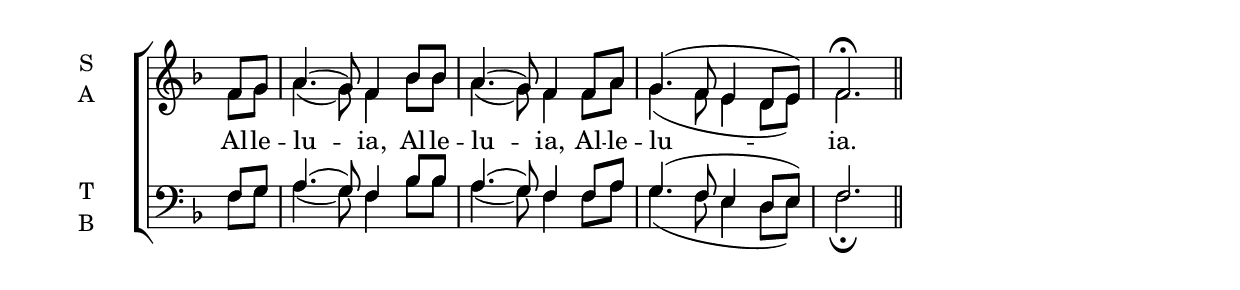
\version "2.18.2"

global = {
  \time 4/4 % Not used, Time_signature_engraver is removed from layout
  \key f \major
}

verseOne = \lyricmode {
   Al -- le -- lu -- ia,
   Al -- le -- lu -- ia,
   Al -- le -- lu -- ia.
}

soprano = \relative g' {
  % Ritardando spanning several notes use '\startTextSpan' and \stopTextSpan
  \global % Leave these here for key to display
  \partial 4 f8 g a4.( g8) f4
  bes8 bes a4.( g8) f4
  f8 a g4.( f8 e4 d8 e) f2. \fermata \bar "||"
}

alto = \relative g' {
  \global % Leave these here for key to display
  \partial 4 f8 g a4.( g8) f4
  bes8 bes a4.( g8) f4
  f8 a g4.( f8 e4 d8 e) f2.
}

tenor = \relative c {
  \global % Leave these here for key to display
  \partial 4 f8 g a4.( g8) f4
  bes8 bes a4.( g8) f4
  f8 a g4.( f8 e4 d8 e) f2.
}

bass = \relative c {
  \global % Leave these here for key to display
  \partial 4 f8 g a4.( g8) f4
  bes8 bes a4.( g8) f4
  f8 a g4.( f8 e4 d8 e) f2. \fermata
}

\score {
  \new ChoirStaff <<
    \new Staff \with {
      midiInstrument = "choir aahs"
      instrumentName = \markup \center-column { S A }
    } <<
      \new Voice = "soprano" { \voiceOne \soprano }
      \new Voice = "alto" { \voiceTwo \alto }
    >>
    \new Lyrics \with {
      \override VerticalAxisGroup #'staff-affinity = #CENTER
    } \lyricsto "soprano" \verseOne

    \new Staff \with {
      midiInstrument = "choir aahs"
      instrumentName = \markup \center-column { T B }
    } <<
      \clef bass
      \new Voice = "tenor" { \voiceOne \tenor }
      \new Voice = "bass" { \voiceTwo \bass }
    >>
  >>
  \layout {
    \context {
      \Staff
      \remove "Time_signature_engraver"
    }
    \context {
      \Score
      \omit BarNumber
    }
  }
  \midi { \tempo 4 = 120
          \context {
            \Voice
            \remove "Dynamic_performer"
    }
  }
}
